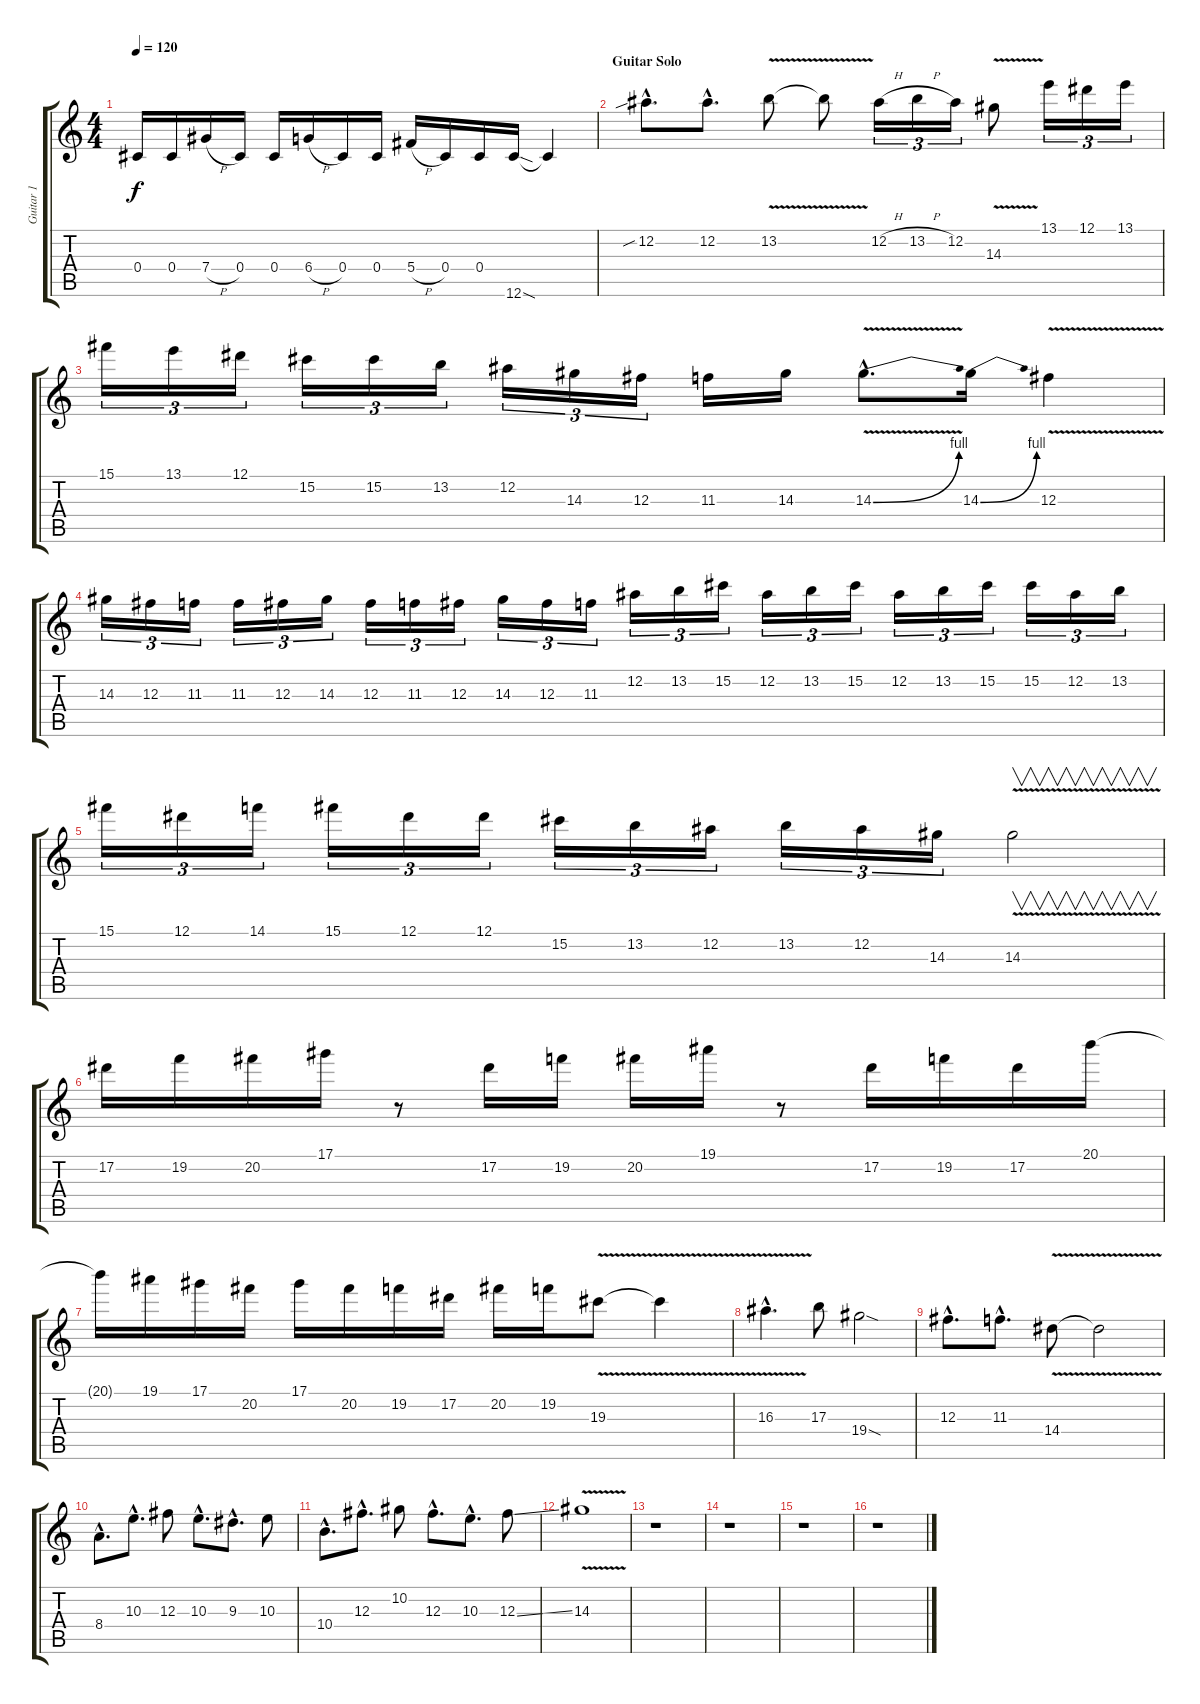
\track ("Guitar 1" "Guitar 1") {instrument overdrivenguitar}
\staff {score tabs}
\tuning (Eb4 Bb3 Gb3 Db3 Ab2 Db2) {hide}
\ts (4 4)
\tempo 120
\clef g2
\ks c
0.4.16{dy f} 0.4.16 7.4{h}.16 0.4.16 0.4.16 6.4{h}.16 0.4.16 0.4.16 5.4{h}.16 0.4.16 0.4.16 12.6{sod}.16 12.6{t}.4 |
\section ("" "Guitar Solo")
12.2{sib hac}.8{d} 12.2{hac}.8{d} 13.2{v}.8 13.2{t}.8 12.2{h}.16{tu (3 2)} 13.2{h}.16{tu (3 2)} 12.2.16{tu (3 2)} 14.3{v}.8 13.1.16{tu (3 2)} 12.1.16{tu (3 2)} 13.1.16{tu (3 2)} |
15.1.16{tu (3 2)} 13.1.16{tu (3 2)} 12.1.16{tu (3 2)} 15.2.16{tu (3 2)} 15.2.16{tu (3 2)} 13.2.16{tu (3 2)} 12.2.16{tu (3 2)} 14.3.16{tu (3 2)} 12.3.16{tu (3 2)} 11.3.16 14.3.16 14.3{be (bend 0 0 60 4) v hac}.8{d} 14.3{be (bend 0 0 60 4)}.16 12.3{v}.4 |
14.3.16{tu (3 2)} 12.3.16{tu (3 2)} 11.3.16{tu (3 2)} 11.3.16{tu (3 2)} 12.3.16{tu (3 2)} 14.3.16{tu (3 2)} 12.3.16{tu (3 2)} 11.3.16{tu (3 2)} 12.3.16{tu (3 2)} 14.3.16{tu (3 2)} 12.3.16{tu (3 2)} 11.3.16{tu (3 2)} 12.2.16{tu (3 2)} 13.2.16{tu (3 2)} 15.2.16{tu (3 2)} 12.2.16{tu (3 2)} 13.2.16{tu (3 2)} 15.2.16{tu (3 2)} 12.2.16{tu (3 2)} 13.2.16{tu (3 2)} 15.2.16{tu (3 2)} 15.2.16{tu (3 2)} 12.2.16{tu (3 2)} 13.2.16{tu (3 2)} |
15.1.16{tu (3 2)} 12.1.16{tu (3 2)} 14.1.16{tu (3 2)} 15.1.16{tu (3 2)} 12.1.16{tu (3 2)} 12.1.16{tu (3 2)} 15.2.16{tu (3 2)} 13.2.16{tu (3 2)} 12.2.16{tu (3 2)} 13.2.16{tu (3 2)} 12.2.16{tu (3 2)} 14.3.16{tu (3 2)} 14.3{v}.2{v} |
17.2.16 19.2.16 20.2.16 17.1.16 r.8 17.2.16 19.2.16 20.2.16 19.1.16 r.8 17.2.16 19.2.16 17.2.16 20.1.16 |
20.1{t}.16 19.1.16 17.1.16 20.2.16 17.1.16 20.2.16 19.2.16 17.2.16 20.2.16 19.2.16 19.3{v}.8 19.3{t}.4 |
16.3{v hac}.4{d} 17.3.8 19.4{sod}.2 |
12.3{hac}.8{d} 11.3{hac}.8{d} 14.4{v}.8 14.4{t}.2 |
8.4{hac}.8{d} 10.3{hac}.8{d} 12.3.8 10.3{hac}.8{d} 9.3{hac}.8{d} 10.3.8 |
10.4{hac}.8{d} 12.3{hac}.8{d} 10.2.8 12.3{hac}.8{d} 10.3{hac}.8{d} 12.3{ss}.8 |
\section ("" "")
14.3{v}.1 |
r.1 |
r.1 |
r.1 |
r.1
